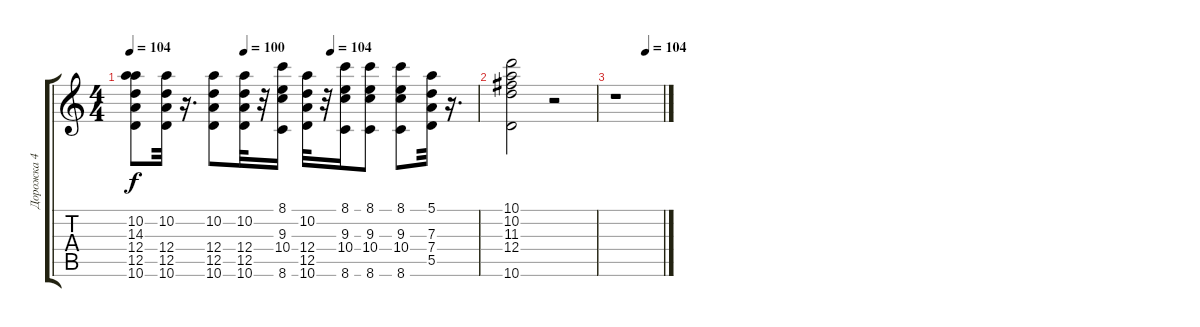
\track ("Дорожка 4" "Дорожка 4") {instrument acousticguitarnylon}
\staff {score tabs}
\tuning (E4 B3 G3 D3 A2 E2) {hide}
\ts (4 4)
\tempo 104
\tempo (100 0.328125)
\tempo (104 0.578125)
\clef g2
\ks c
(10.2 14.3 12.4 12.5 10.6).8{dy f} (10.2 12.4 12.5 10.6).32 r.16{d} (10.2 12.4 12.5 10.6).8 (10.2 12.4 12.5 10.6).32 r.32 (8.1 9.3 10.4 8.6).16 (10.2 12.4 12.5 10.6).32 r.32 (8.1 9.3 10.4 8.6).16 (8.1 9.3 10.4 8.6).8 (8.1 9.3 10.4 8.6).8 (5.1 7.3 7.4 5.5).32 r.16{d} |
(10.1 10.2 11.3 12.4 10.6).2 r.2 |
\tempo (104 0.640625)
r.1
